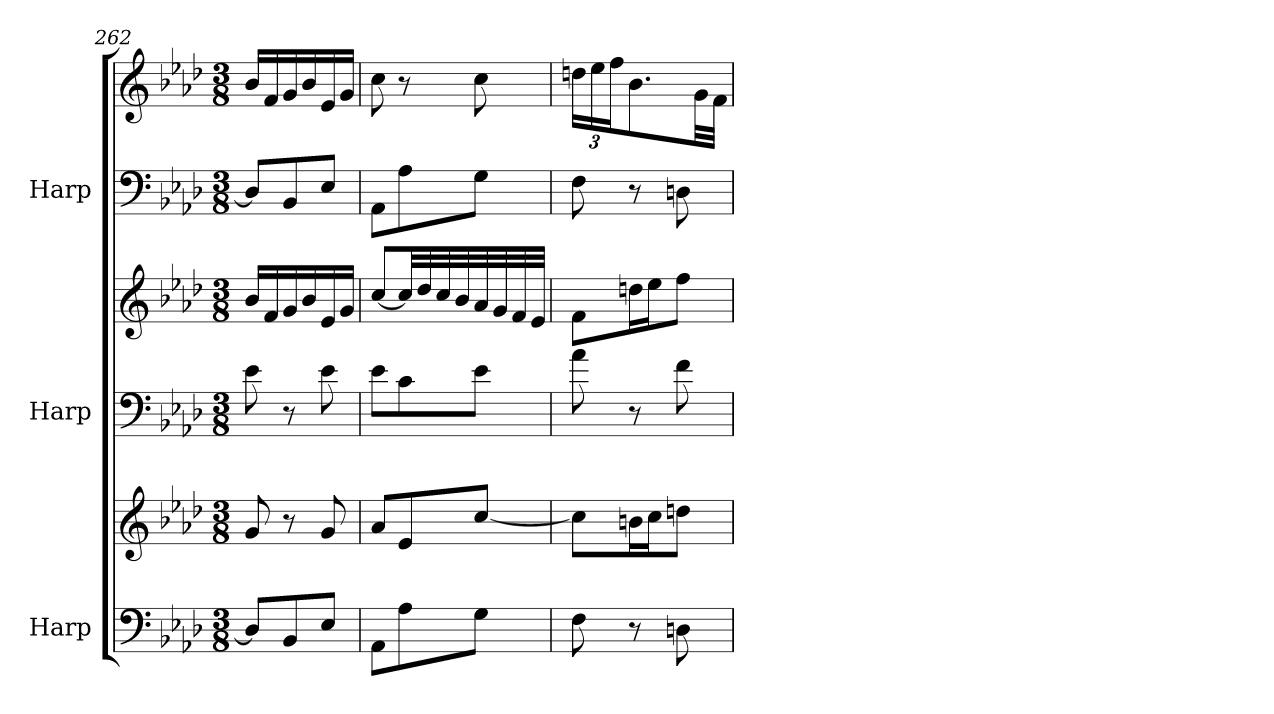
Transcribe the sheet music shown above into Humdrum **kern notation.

**kern	**kern	**kern	**kern	**kern	**kern
*part3	*part3	*part2	*part2	*part1	*part1
*staff6	*staff5	*staff4	*staff3	*staff2	*staff1
*I"Harp	*	*I"Harp	*	*I"Harp	*
*I'Hp	*	*I'Hp	*	*I'Hp	*
*clefF4	*clefG2	*clefF4	*clefG2	*clefF4	*clefG2
*k[b-e-a-d-]	*k[b-e-a-d-]	*k[b-e-a-d-]	*k[b-e-a-d-]	*k[b-e-a-d-]	*k[b-e-a-d-]
*M3/8	*M3/8	*M3/8	*M3/8	*M3/8	*M3/8
=262	=262	=262	=262	=262	=262
8D-/L]	8g/	8e-\	16b-/LL	8D-/L]	16b-/LL
.	.	.	16f/	.	16f/
8BB-/	8r	8r	16g/	8BB-/	16g/
.	.	.	16b-/	.	16b-/
8E-/J	8g/	8e-\	16e-/	8E-/J	16e-/
.	.	.	16g/JJ	.	16g/JJ
=263	=263	=263	=263	=263	=263
8AA-\L	8a-/L	8e-\L	[8cc/L	8AA-\L	8cc\
8A-\	8e-/	8c\	32cc/LL]	8A-\	8r
.	.	.	32dd-/	.	.
.	.	.	32cc/	.	.
.	.	.	32b-/	.	.
8G\J	[8cc/J	8e-\J	32a-/	8G\J	8cc\
.	.	.	32g/	.	.
.	.	.	32f/	.	.
.	.	.	32e-/JJJ	.	.
!!LO:LB:g=z
=264	=264	=264	=264	=264	=264
*	*	*	*	*	*Xbrackettup
8F\	8cc\L]	8a-\	8f\L	8F\	24ddn\LL
.	.	.	.	.	24ee-\
.	.	.	.	.	24ff\J
8r	16bn\L	8r	16ddn\L	8r	8.b-\
.	16cc\J	.	16ee-\J	.	.
8Dn\	8ddn\J	8f\	8ff\J	8Dn\	.
.	.	.	.	.	32g\LL
.	.	.	.	.	32f\JJJ
=	=	=	=	=	=
*-	*-	*-	*-	*-	*-
